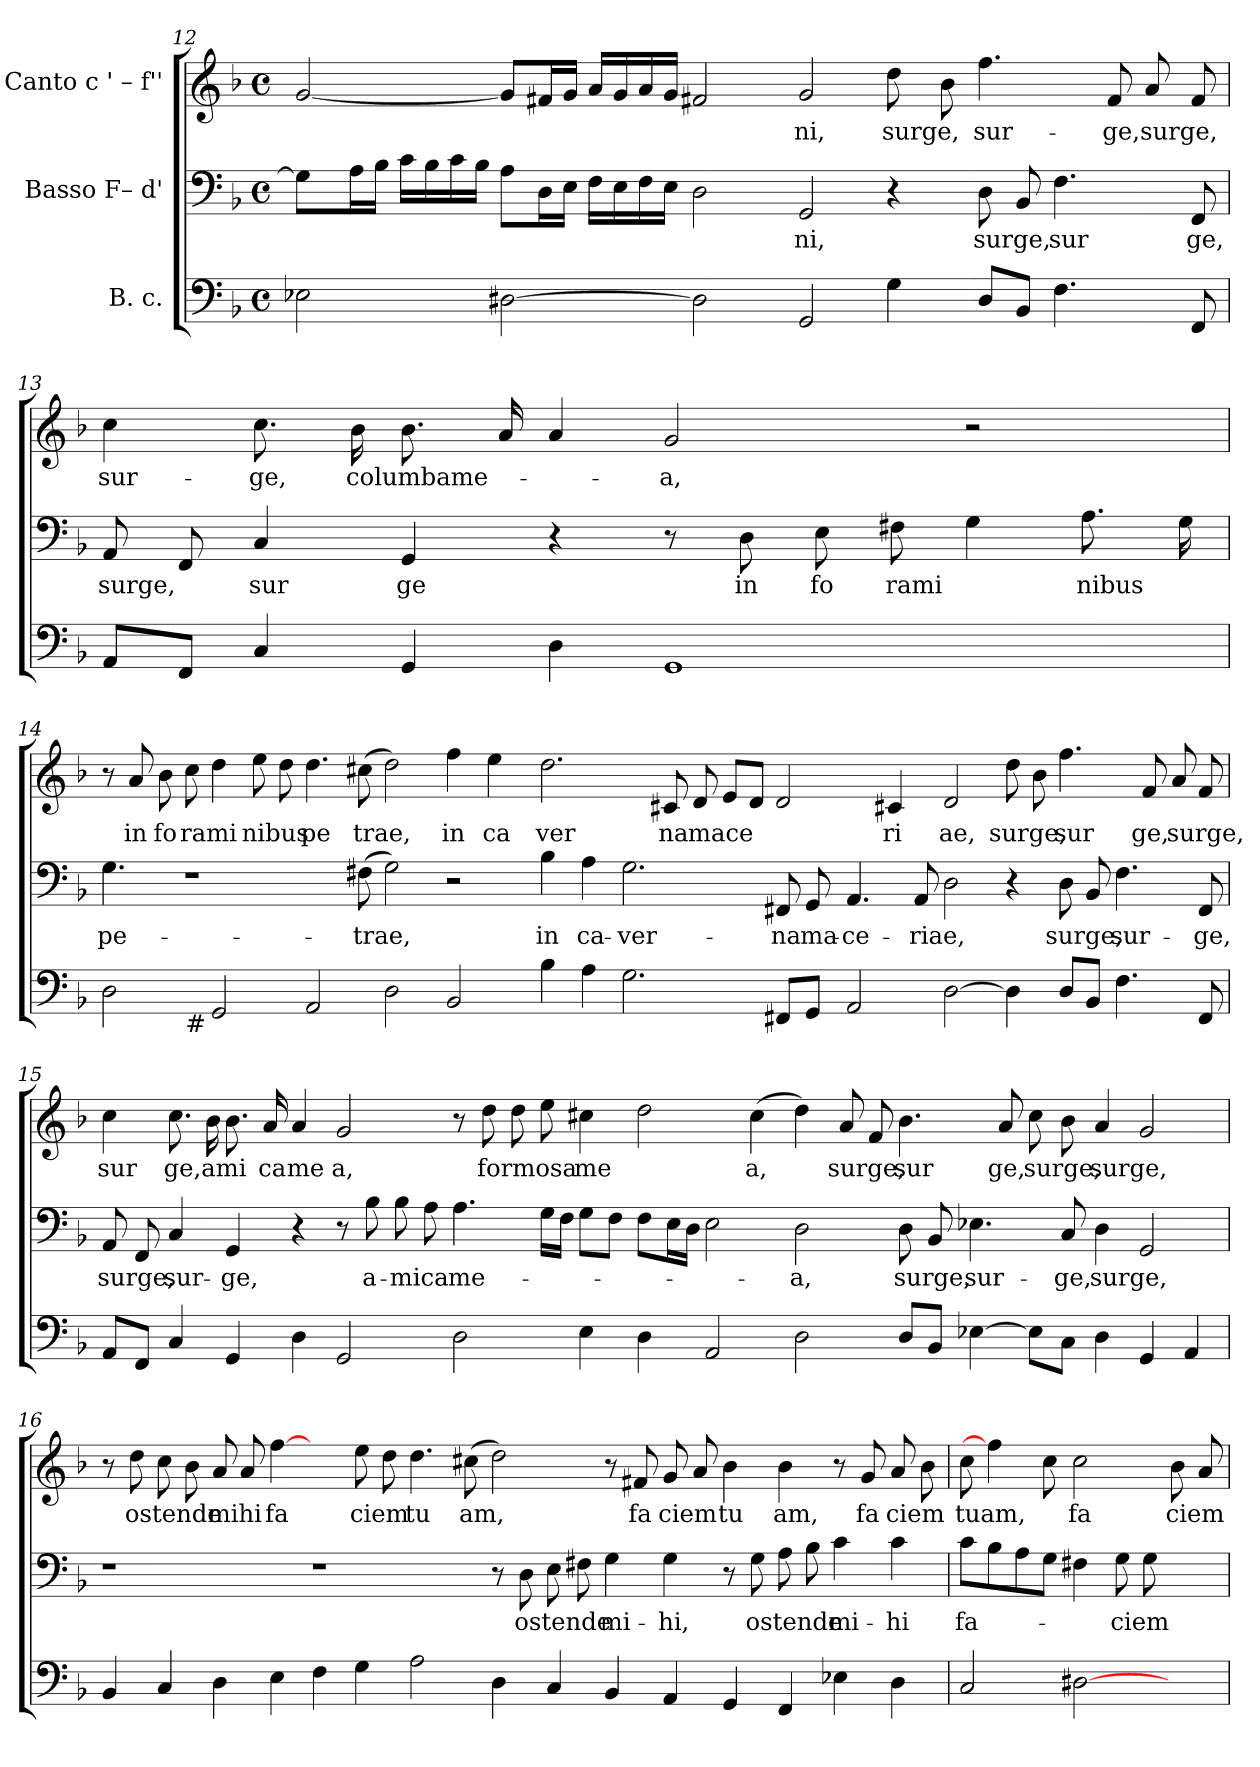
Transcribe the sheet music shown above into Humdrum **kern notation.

**kern	**kern	**text	**kern	**text
*part3	*part2	*part2	*part1	*part1
*staff3	*staff2	*staff2	*staff1	*staff1
*I"B. c.	*I"Basso  F– d'	*	*I"Canto  c ' – f''	*
!!LO:PB:g=z
*clefF4	*clefF4	*	*clefG2	*
*k[b-]	*k[b-]	*	*k[b-]	*
*F:	*F:	*	*F:	*
*M4/4	*M4/4	*	*M4/4	*
*met(c)	*met(c)	*	*met(c)	*
=12	=12	=12	=12	=12
*	*^	*	*^	*
2E-X\	8G\L]	32ryy	.	[<2g/	64ryy	.
.	.	.	.	.	1ryy	.
.	.	1ryy	.	.	.	.
.	16A\	.	.	.	.	.
.	16B-\J	.	.	.	.	.
.	16c\L	.	.	.	.	.
.	16B-\	.	.	.	.	.
.	16c\	.	.	.	.	.
.	16B-\J	.	.	.	.	.
[>2D#\	8A\L	.	.	8g/L]	.	.
.	16D\	.	.	16f#X/	.	.
.	16E\J	.	.	16g/J	.	.
.	16F\L	.	.	16a/L	.	.
.	16E\	.	.	16g/	.	.
.	16F\	.	.	16a/	.	.
.	16E\J	.	.	16g/J	.	.
2D#\]	2D\	.	.	2f#X/	.	.
.	.	.	.	.	1ryy	.
.	.	1ryy	.	.	.	.
!	!	!	!LO:LY:b:cj	!	!	!LO:LY:b:cj
2GG/	2GG/	.	-ni,	2g/	.	ni,
!	!	!	!	!	!	!LO:LY:b:cj
4G\	4r	.	.	8dd\	.	surge,
.	.	.	.	.	2ryy	.
.	.	2ryy	.	.	.	.
.	.	.	.	8b-\	.	.
!	!	!	!LO:LY:b:cj	!	!	!LO:LY:b:cj
8D#/L	8D\	.	surge,	4.ff\	.	sur-
8BB-/J	8BB-/	.	.	.	.	.
!	!	!	!LO:LY:b:cj	!	!	!
4.F\	4.F\	.	sur	.	.	.
.	.	.	.	.	4ryy	.
.	.	4...ryy	.	.	.	.
!	!	!	!	!	!	!LO:LY:b:cj
.	.	.	.	8f#/	.	-ge,
!	!	!	!	!	!	!LO:LY:b:cj
.	.	.	.	8a/	.	surge,
.	.	.	.	.	8...ryy	.
!	!	!	!LO:LY:b:cj	!	!	!
8FF/	8FF/	.	ge,	8f#/	.	.
=13	=13	=13	=13	=13	=13	=13
!	!	!	!LO:LY:b:cj	!	!	!LO:LY:b:cj
*	*v	*v	*	*	*	*
*	*	*	*v	*v	*
8AA/L	8AA/	surge,	4cc\	sur-
8FF/J	8FF/	.	.	.
!	!	!LO:LY:b:cj	!	!LO:LY:b:cj
4C/	4C/	sur	8.cc\	-ge,
!	!	!	!	!LO:LY:b
.	.	.	16b-\	columbame-
!	!	!LO:LY:b:cj	!	!
4GG/	4GG/	ge	8.b-\	.
.	.	.	16a/	.
4D\	4r	.	4a/	.
!	!	!	!	!LO:LY:b:cj
1GG	8r	.	2g/	-a,
!	!	!LO:LY:b:cj	!	!
.	8D\	in	.	.
!	!	!LO:LY:b:cj	!	!
.	8E\	fo	.	.
!	!	!LO:LY:b	!	!
.	8F#X\	rami	.	.
.	4G\	.	2r	.
!	!	!LO:LY:b	!	!
.	8.A\	nibus	.	.
.	16G\	.	.	.
!!LO:LB:g=z
=14	=14	=14	=14	=14
!	!	!LO:LY:b:cj	!	!
*^	*	*	*	*
2D\	4.ryy	4.G\	pe-	8r	.
!	!	!	!	!	!LO:LY:b:cj
.	.	.	.	8a/	in
!	!	!	!	!	!LO:LY:b:cj
.	.	.	.	8b-\	fo
!	!LO:TX:b:t=#	!	!	!	!
!	!	!	!	!	!LO:LY:b
.	1ryy	1r	.	8cc\	rami
2GG/	.	.	.	4dd\	.
!	!	!	!	!	!LO:LY:b
.	.	.	.	8ee\	nibus
.	.	.	.	8dd\	.
!	!	!	!	!	!LO:LY:b:cj
2AA/	.	.	.	4.dd\	pe
!	!	!	!LO:LY:b	!	!LO:LY:b
.	1ryy	(>8F#X\	-trae,	(>8cc#X\	trae,
2D\	.	2G\)	.	2dd\)	.
!	!	!	!	!	!LO:LY:b:cj
2BB-/	.	2r	.	4ff\	in
!	!	!	!	!	!LO:LY:b:cj
.	.	.	.	4ee\	ca
.	1ryy	.	.	.	.
!	!	!	!LO:LY:b:cj	!	!LO:LY:b:cj
4B-\	.	4B-\	in	2.dd\	ver
!	!	!	!LO:LY:b:cj	!	!
4A\	.	4A\	ca-	.	.
!	!	!	!LO:LY:b:cj	!	!
2.G\	.	2.G\	-ver-	.	.
!	!	!	!	!	!LO:LY:b:cj
.	.	.	.	8c#X/	na
!	!	!	!	!	!LO:LY:b:cj
.	1ryy	.	.	8d/	mace
.	.	.	.	8e/L	.
.	.	.	.	8d/J	.
!	!	!	!LO:LY:b:cj	!	!
8FF#X/L	.	8FF#X/	-na	2d/	.
!	!	!	!LO:LY:b:cj	!	!
8GG/J	.	8GG/	ma-	.	.
!	!	!	!LO:LY:b:cj	!	!
2AA/	.	4.AA/	-ce-	.	.
!	!	!	!	!	!LO:LY:b:cj
.	.	.	.	4c#X/	ri
!	!	!	!LO:LY:b	!	!
.	1ryy	8AA/	-riae,	.	.
!	!	!	!	!	!LO:LY:b:cj
[>2D\	.	2D\	.	2d/	ae,
!	!	!	!	!	!LO:LY:b:cj
4D\]	.	4r	.	8dd\	surge,
.	.	.	.	8b-\	.
!	!	!	!LO:LY:b:cj	!	!LO:LY:b:cj
8D/L	.	8D\	surge,	4.ff\	sur
8BB-/J	2ryy	8BB-/	.	.	.
!	!	!	!LO:LY:b:cj	!	!
4.F\	.	4.F#\	sur-	.	.
!	!	!	!	!	!LO:LY:b:cj
.	.	.	.	8f/	ge,
!	!	!	!	!	!LO:LY:b:cj
.	.	.	.	8a/	surge,
!	!	!	!LO:LY:b:cj	!	!
8FF#/	8ryy	8FF#/	-ge,	8f/	.
!!LO:LB:g=z
=15	=15	=15	=15	=15	=15
!	!	!	!LO:LY:b:cj	!	!LO:LY:b:cj
*v	*v	*	*	*	*
8AA/L	8AA/	surge,	4cc\	sur
8FF/J	8FF/	.	.	.
!	!	!LO:LY:b:cj	!	!LO:LY:b:cj
4C/	4C/	sur-	8.cc\	ge,
!	!	!	!	!LO:LY:b
.	.	.	16b-\	ami
!	!	!LO:LY:b:cj	!	!
4GG/	4GG/	-ge,	8.b-\	.
!	!	!	!	!LO:LY:b:cj
.	.	.	16a/	ca
!	!	!	!	!LO:LY:b:cj
4D\	4r	.	4a/	me
!	!	!	!	!LO:LY:b:cj
2GG/	8r	.	2g/	a,
!	!	!LO:LY:b:cj	!	!
.	8B-\	a-	.	.
!	!	!LO:LY:b:cj	!	!
.	8B-\	-mica	.	.
.	8A\	.	.	.
!	!	!LO:LY:b	!	!
2D\	4.A\	me-	8r	.
!	!	!	!	!LO:LY:b
.	.	.	8dd\	formosa
.	.	.	8dd\	.
.	16G\L	.	8ee\	.
.	16F\J	.	.	.
!	!	!	!	!LO:LY:b
4E\	8G\L	.	4cc#X\	me
.	8F\J	.	.	.
4D\	8F\L	.	2dd\	.
.	16E\	.	.	.
.	16D\J	.	.	.
2AA/	2E\	.	.	.
!	!	!	!	!LO:LY:b:cj
.	.	.	(>4cc#\	a,
!	!	!LO:LY:b:cj	!	!
2D\	2D\	-a,	4dd\)	.
!	!	!	!	!LO:LY:b:cj
.	.	.	8a/	surge,
.	.	.	8f/	.
!	!	!LO:LY:b:cj	!	!LO:LY:b:cj
8D/L	8D\	surge,	4.b-\	sur
8BB-/J	8BB-/	.	.	.
!	!	!LO:LY:b:cj	!	!
[>4E-X\	4.E-X\	sur-	.	.
!	!	!	!	!LO:LY:b:cj
.	.	.	8a/	ge,
!	!	!	!	!LO:LY:b:cj
8E-\L]	.	.	8cc#\	surge,
!	!	!LO:LY:b:cj	!	!
8C\J	8C/	-ge,	8b-\	.
!	!	!LO:LY:b:cj	!	!LO:LY:b:cj
4D\	4D\	surge,	4a/	surge,
4GG/	2GG/	.	2g/	.
4AA/	.	.	.	.
!!LO:PB:g=z
=16	=16	=16	=16	=16
4BB-/	1r	.	8r	.
!	!	!	!	!LO:LY:b
.	.	.	8dd\	ostende
4C/	.	.	8cc\	.
.	.	.	8b-\	.
!	!	!	!	!LO:LY:b:cj
4D\	.	.	8a/	mihi
.	.	.	8a/	.
!	!	!	!	!LO:LY:b:cj
4E\	.	.	[4ff\	fa
4F\	1r	.	4ryy	.
!	!	!	!	!LO:LY:b
4G\	.	.	8ee\	ciem
.	.	.	8dd\	.
!	!	!	!	!LO:LY:b:cj
2A\	.	.	4.dd\	tu
!	!	!	!	!LO:LY:b
.	.	.	(>8cc#X\	am,
4D\	8r	.	2dd\)	.
!	!	!LO:LY:b	!	!
.	8D\	ostende	.	.
4C/	8E\	.	.	.
.	8F#X\	.	.	.
!	!	!LO:LY:b:cj	!	!
4BB-/	4G\	mi-	8r	.
!	!	!	!	!LO:LY:b:cj
.	.	.	8f#X/	fa
!	!	!LO:LY:b:cj	!	!LO:LY:b
4AA/	4G\	-hi,	8g/	ciem
.	.	.	8a/	.
!	!	!	!	!LO:LY:b:cj
4GG/	8r	.	4b-\	tu
!	!	!LO:LY:b	!	!
.	8G\	ostende	.	.
!	!	!	!	!LO:LY:b:cj
4FF/	8A\	.	4b-\	am,
.	8B-\	.	.	.
!	!	!LO:LY:b:cj	!	!
4E-X\	4c\	mi-	8r	.
!	!	!	!	!LO:LY:b:cj
.	.	.	8g/	fa
!	!	!LO:LY:b:cj	!	!LO:LY:b
4D\	4c\	-hi	8a/	ciem
.	.	.	8b-\	.
=17	=17	=17	=17	=17
!	!	!LO:LY:b:cj	!	!LO:LY:b
2C/	8c\L	fa-	8cc\	tuam,
.	8B-\	.	4ff\]	.
.	8A\	.	.	.
.	8G\J	.	8cc\	.
!	!	!	!	!LO:LY:b:cj
[<2D#\	4F#X\	.	2cc\	fa
!	!	!LO:LY:b	!	!
.	8G\	-ciem	.	.
.	8G\	.	.	.
!	!	!	!	!LO:LY:b
4ryy	4ryy	.	8b-\	ciem
.	.	.	8a/	.
=	=	=	=	=
*-	*-	*-	*-	*-
